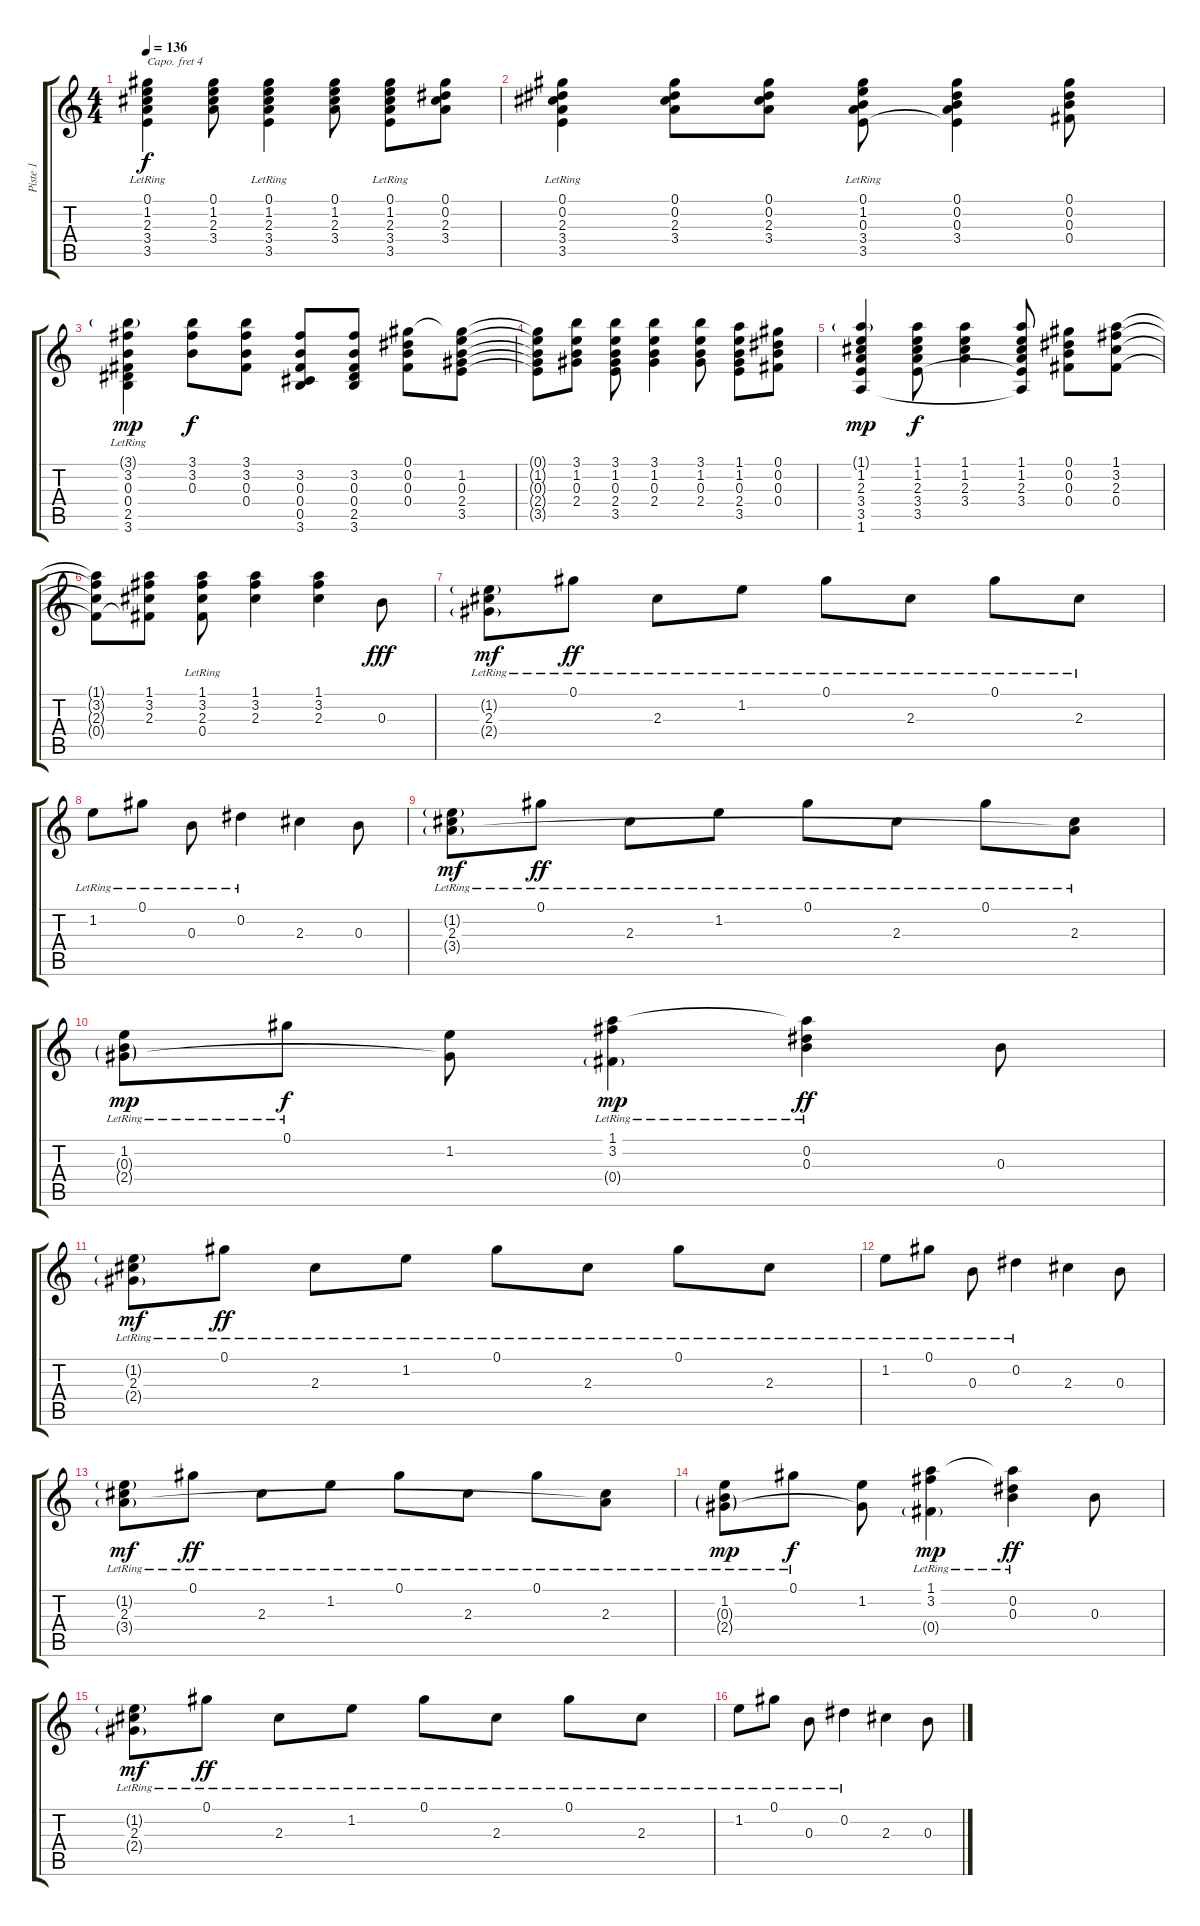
\track ("Piste 1" "Piste 1") {instrument acousticguitarsteel}
\staff {score tabs}
\capo 4
\tuning (E4 B3 G3 D3 A2 E2) {hide}
\ts (4 4)
\tempo 136
\clef g2
\ks c
(0.1 1.2 2.3 3.4 3.5{lr}).4{dy f} (0.1 1.2 2.3 3.4).8 (0.1 1.2 2.3 3.4 3.5{lr}).4 (0.1 1.2 2.3 3.4).8 (0.1 1.2 2.3 3.4 3.5{lr}).8 (0.1 0.2 2.3 3.4).8 |
(0.1 0.2 2.3 3.4 3.5{lr}).4 (0.1 0.2 2.3 3.4).8 (0.1 0.2 2.3 3.4).8 (0.1 1.2 0.3 3.4 3.5{lr}).8 (0.1 0.2 0.3 3.4 3.5{t}).4 (0.1 0.2 0.3 0.4).8 |
(3.1{g} 3.2 0.3 0.4{lr} 2.5{lr} 3.6{lr}).4{dy mp} (3.1 3.2 0.3).8{dy f} (3.1 3.2 0.3 0.4).8 (3.2 0.3 0.4 0.5 3.6).8 (3.2 0.3 0.4 2.5 3.6).8 (0.1 0.2 0.3 0.4).8 (0.1{t} 1.2 0.3 2.4 3.5).8 |
(0.1{t} 1.2{t} 0.3{t} 2.4{t} 3.5{t}).8 (3.1 1.2 0.3 2.4).8 (3.1 1.2 0.3 2.4 3.5).8 (3.1 1.2 0.3 2.4).4 (3.1 1.2 0.3 2.4).8 (1.1 1.2 0.3 2.4 3.5).8 (0.1 0.2 0.3 0.4).8 |
(1.1{g} 1.2 2.3 3.4 3.5 1.6).4{dy mp} (1.1 1.2 2.3 3.4 3.5).8{dy f} (1.1 1.2 2.3 3.4).4 (1.1 1.2 2.3 3.4 3.5{t} 1.6{t}).8 (0.1 0.2 0.3 0.4).8 (1.1 3.2 2.3 0.4).8 |
(1.1{t} 3.2{t} 2.3{t} 0.4{t}).8 (1.1 3.2 2.3 0.4{t}).8 (1.1 3.2 2.3 0.4{lr}).8 (1.1 3.2 2.3).4 (1.1 3.2 2.3).4 0.3.8{dy fff} |
(1.2{g lr} 2.3{lr} 2.4{g lr}).8{dy mf} 0.1{lr}.8{dy ff} 2.3{lr}.8 1.2{lr}.8 0.1{lr}.8 2.3{lr}.8 0.1{lr}.8 2.3{lr}.8 |
1.2{lr}.8 0.1{lr}.8 0.3{lr}.8 0.2{lr}.4 2.3.4 0.3.8 |
(1.2{g lr} 2.3{lr} 3.4{g}).8{dy mf} 0.1{lr}.8{dy ff} 2.3{lr}.8 1.2{lr}.8 0.1{lr}.8 2.3{lr}.8 0.1{lr}.8 (2.3{lr} 3.4{t}).8 |
(1.2{lr} 0.3{g lr} 2.4{g}).8{dy mp} 0.1{lr}.8{dy f} (1.2 2.4{t}).8 (1.1 3.2{lr} 0.4{g lr}).4{dy mp} (1.1{t} 0.2{lr} 0.3).4{dy ff} 0.3.8 |
(1.2{g lr} 2.3{lr} 2.4{g lr}).8{dy mf} 0.1{lr}.8{dy ff} 2.3{lr}.8 1.2{lr}.8 0.1{lr}.8 2.3{lr}.8 0.1{lr}.8 2.3{lr}.8 |
1.2{lr}.8 0.1{lr}.8 0.3{lr}.8 0.2{lr}.4 2.3.4 0.3.8 |
(1.2{g lr} 2.3{lr} 3.4{g}).8{dy mf} 0.1{lr}.8{dy ff} 2.3{lr}.8 1.2{lr}.8 0.1{lr}.8 2.3{lr}.8 0.1{lr}.8 (2.3{lr} 3.4{t}).8 |
(1.2{lr} 0.3{g lr} 2.4{g}).8{dy mp} 0.1{lr}.8{dy f} (1.2 2.4{t}).8 (1.1 3.2{lr} 0.4{g lr}).4{dy mp} (1.1{t} 0.2{lr} 0.3).4{dy ff} 0.3.8 |
(1.2{g lr} 2.3{lr} 2.4{g lr}).8{dy mf} 0.1{lr}.8{dy ff} 2.3{lr}.8 1.2{lr}.8 0.1{lr}.8 2.3{lr}.8 0.1{lr}.8 2.3{lr}.8 |
1.2{lr}.8 0.1{lr}.8 0.3{lr}.8 0.2{lr}.4 2.3.4 0.3.8
